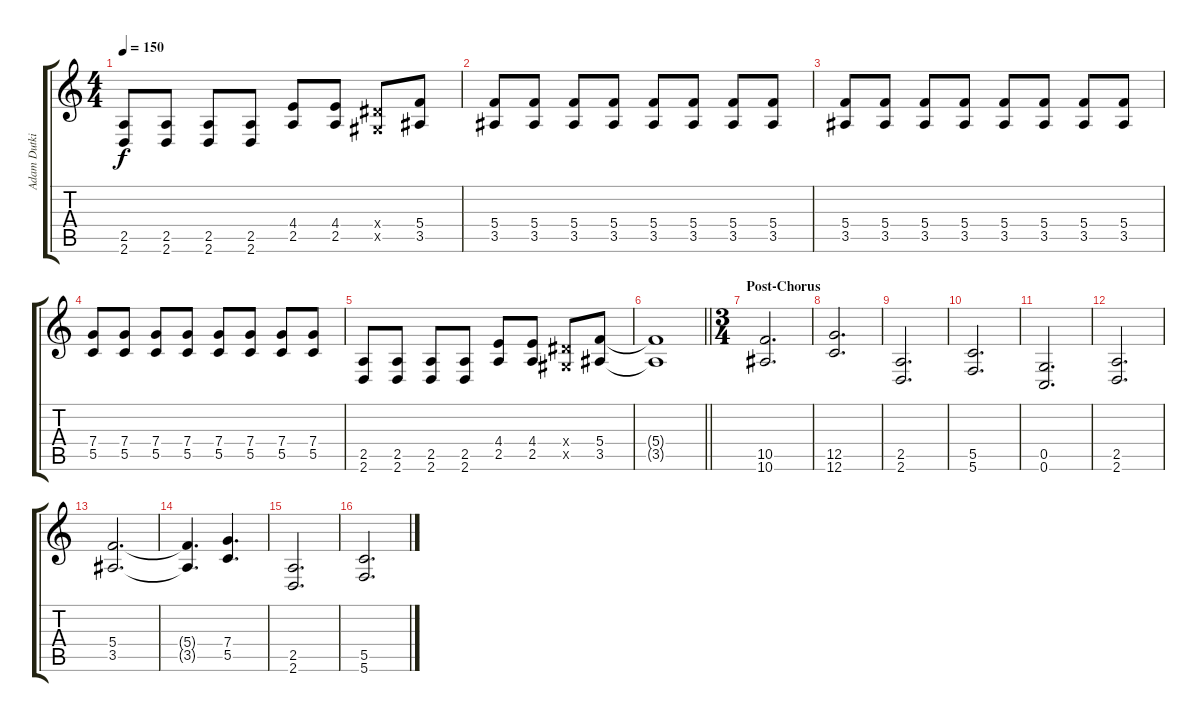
\track ("Adam Dutkiewicz" "Adam Dutki") {instrument overdrivenguitar}
\staff {score tabs}
\tuning (D4 A3 F3 C3 G2 C2) {hide}
\ts (4 4)
\tempo 150
\clef g2
\ks c
(2.5 2.6).8{dy f} (2.5 2.6).8 (2.5 2.6).8 (2.5 2.6).8 (4.4 2.5).8 (4.4 2.5).8 (3.4{x} 1.5{x}).8 (5.4 3.5).8 |
(5.4 3.5).8 (5.4 3.5).8 (5.4 3.5).8 (5.4 3.5).8 (5.4 3.5).8 (5.4 3.5).8 (5.4 3.5).8 (5.4 3.5).8 |
(5.4 3.5).8 (5.4 3.5).8 (5.4 3.5).8 (5.4 3.5).8 (5.4 3.5).8 (5.4 3.5).8 (5.4 3.5).8 (5.4 3.5).8 |
(7.4 5.5).8 (7.4 5.5).8 (7.4 5.5).8 (7.4 5.5).8 (7.4 5.5).8 (7.4 5.5).8 (7.4 5.5).8 (7.4 5.5).8 |
(2.5 2.6).8 (2.5 2.6).8 (2.5 2.6).8 (2.5 2.6).8 (4.4 2.5).8 (4.4 2.5).8 (3.4{x} 1.5{x}).8 (5.4 3.5).8 |
\barLineRight lightlight
(5.4{t} 3.5{t}).1 |
\ts (3 4)
\section ("" "Post-Chorus")
(10.5 10.6).2{d balance 0} |
(12.5 12.6).2{d} |
(2.5 2.6).2{d} |
(5.5 5.6).2{d} |
(0.5 0.6).2{d} |
(2.5 2.6).2{d} |
(5.4 3.5).2{d} |
(5.4{t} 3.5{t}).4{d} (7.4 5.5).4{d} |
(2.5 2.6).2{d} |
(5.5 5.6).2{d}
